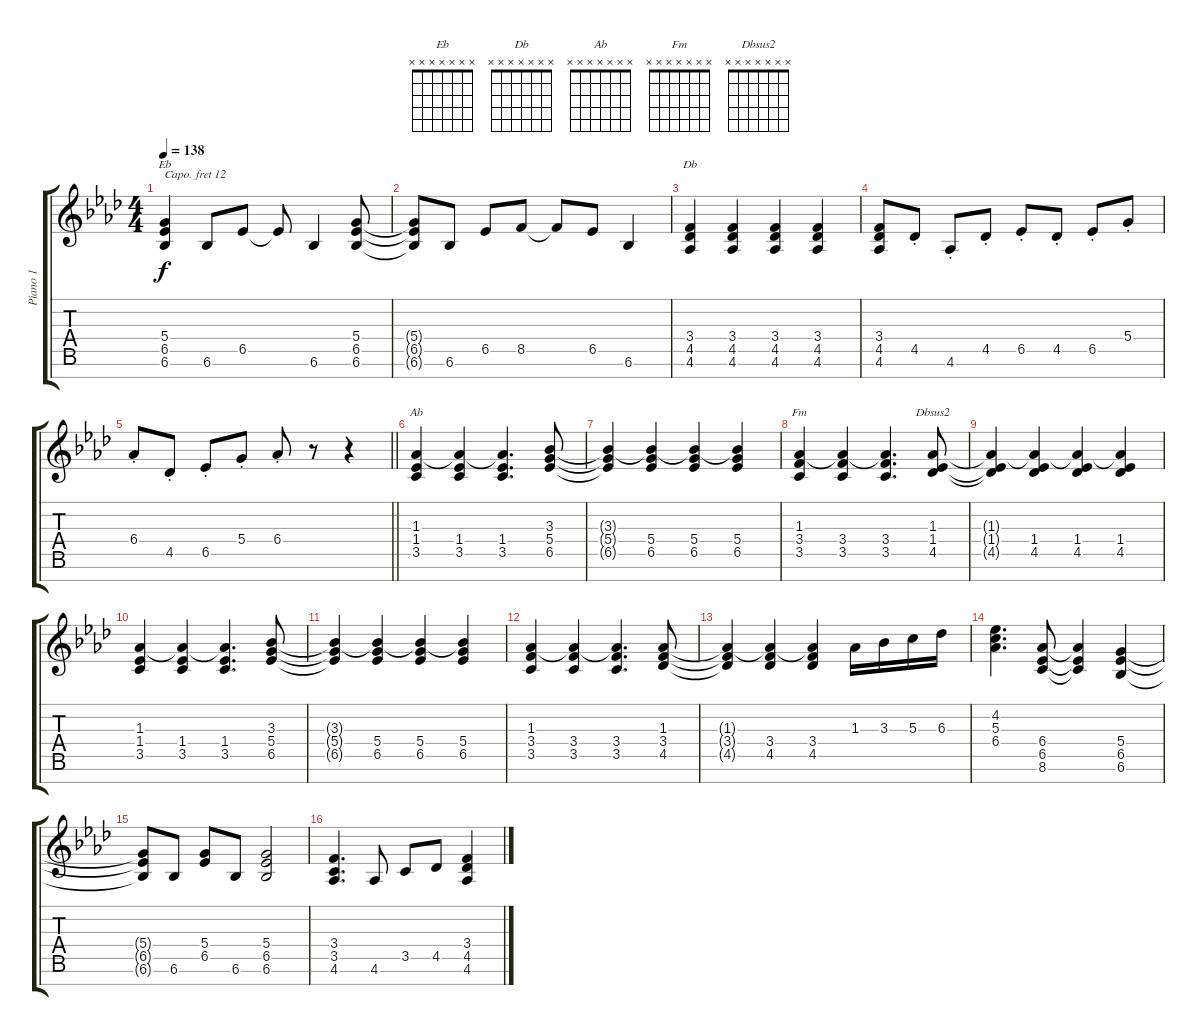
\track ("Piano 1" "Piano 1") {instrument acousticgrandpiano}
\staff {score tabs}
\capo 12
\tuning (E4 B3 G3 D3 A2 E2 B1) {hide}
\chord ("Eb" x x x x x x x)
\chord ("Db" x x x x x x x)
\chord ("Ab" x x x x x x x)
\chord ("Fm" x x x x x x x)
\chord ("Dbsus2" x x x x x x x)
\ts (4 4)
\tempo 138
\clef g2
\ks ab
(5.4 6.5 6.6).4{ch "Eb" dy f} 6.6.8 6.5.8 6.5{t}.8 6.6.4 (5.4 6.5 6.6).8 |
(5.4{t} 6.5{t} 6.6{t}).8 6.6.8 6.5.8 8.5.8 8.5{t}.8 6.5.8 6.6.4 |
(3.4 4.5 4.6).4{ch "Db"} (3.4 4.5 4.6).4 (3.4 4.5 4.6).4 (3.4 4.5 4.6).4 |
(3.4 4.5 4.6).8 4.5{st}.8 4.6{st}.8 4.5{st}.8 6.5{st}.8 4.5{st}.8 6.5{st}.8 5.4{st}.8 |
\barLineRight lightlight
6.4{st}.8 4.5{st}.8 6.5{st}.8 5.4{st}.8 6.4{st}.8 r.8 r.4 |
(1.3 1.4 3.5).4{ch "Ab"} (1.3{t} 1.4 3.5).4 (1.3{t} 1.4 3.5).4{d} (3.3 5.4 6.5).8 |
(3.3{t} 5.4{t} 6.5{t}).4 (3.3{t} 5.4 6.5).4 (3.3{t} 5.4 6.5).4 (3.3{t} 5.4 6.5).4 |
(1.3 3.4 3.5).4{ch "Fm"} (1.3{t} 3.4 3.5).4 (1.3{t} 3.4 3.5).4{d} (1.3 1.4 4.5).8{ch "Dbsus2"} |
(1.3{t} 1.4{t} 4.5{t}).4 (1.3{t} 1.4 4.5).4 (1.3{t} 1.4 4.5).4 (1.3{t} 1.4 4.5).4 |
(1.3 1.4 3.5).4 (1.3{t} 1.4 3.5).4 (1.3{t} 1.4 3.5).4{d} (3.3 5.4 6.5).8 |
(3.3{t} 5.4{t} 6.5{t}).4 (3.3{t} 5.4 6.5).4 (3.3{t} 5.4 6.5).4 (3.3{t} 5.4 6.5).4 |
(1.3 3.4 3.5).4 (1.3{t} 3.4 3.5).4 (1.3{t} 3.4 3.5).4{d} (1.3 3.4 4.5).8 |
(1.3{t} 3.4{t} 4.5{t}).4 (1.3{t} 3.4 4.5).4 (1.3{t} 3.4 4.5).4 1.3.16 3.3.16 5.3.16 6.3.16 |
(4.2 5.3 6.4).4{d} (6.4 6.5 8.6).8 (6.4{t} 6.5{t} 8.6{t}).4 (5.4 6.5 6.6).4 |
(5.4{t} 6.5{t} 6.6{t}).8 6.6.8 (5.4 6.5).8 6.6.8 (5.4 6.5 6.6).2 |
(3.4 3.5 4.6).4{d} 4.6.8 3.5.8 4.5.8 (3.4 4.5 4.6).4
